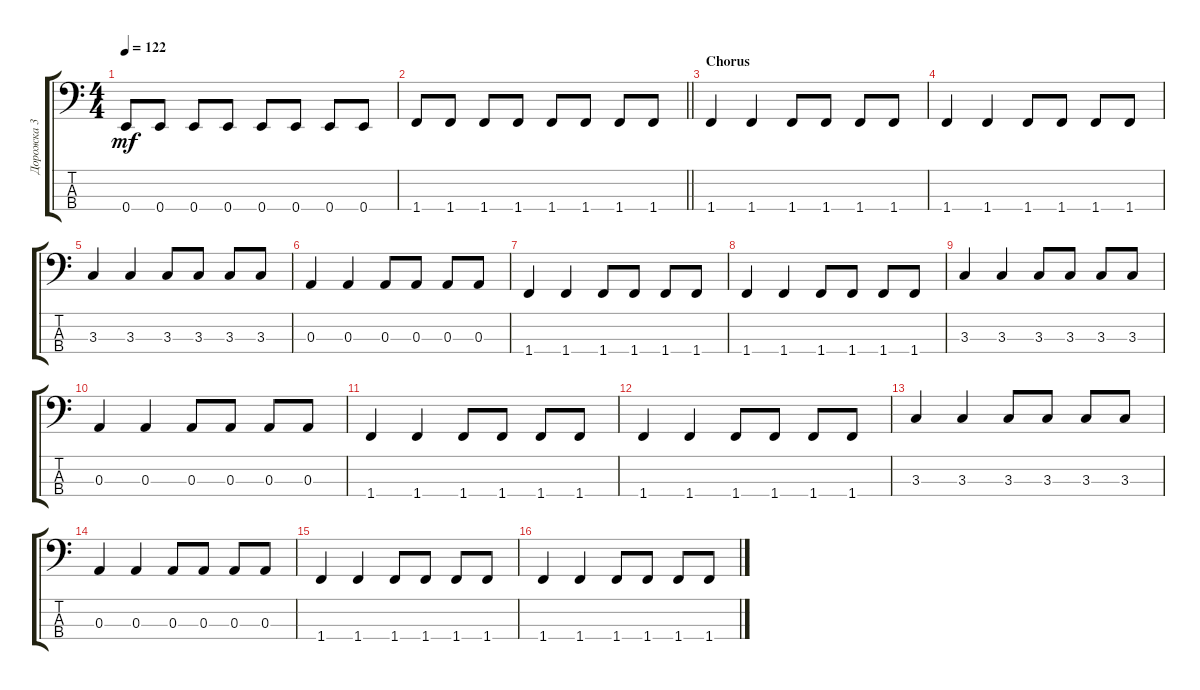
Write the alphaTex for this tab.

\track ("Дорожка 3" "Дорожка 3") {instrument electricbassfinger}
\staff {score tabs}
\tuning (G2 D2 A1 E1) {hide}
\ts (4 4)
\tempo 122
\clef f4
\ks c
0.4.8{dy mf} 0.4.8 0.4.8 0.4.8 0.4.8 0.4.8 0.4.8 0.4.8 |
\barLineRight lightlight
1.4.8 1.4.8 1.4.8 1.4.8 1.4.8 1.4.8 1.4.8 1.4.8 |
\section ("" "Сhorus")
1.4.4 1.4.4 1.4.8 1.4.8 1.4.8 1.4.8 |
1.4.4 1.4.4 1.4.8 1.4.8 1.4.8 1.4.8 |
3.3.4 3.3.4 3.3.8 3.3.8 3.3.8 3.3.8 |
0.3.4 0.3.4 0.3.8 0.3.8 0.3.8 0.3.8 |
1.4.4 1.4.4 1.4.8 1.4.8 1.4.8 1.4.8 |
1.4.4 1.4.4 1.4.8 1.4.8 1.4.8 1.4.8 |
3.3.4 3.3.4 3.3.8 3.3.8 3.3.8 3.3.8 |
0.3.4 0.3.4 0.3.8 0.3.8 0.3.8 0.3.8 |
1.4.4 1.4.4 1.4.8 1.4.8 1.4.8 1.4.8 |
1.4.4 1.4.4 1.4.8 1.4.8 1.4.8 1.4.8 |
3.3.4 3.3.4 3.3.8 3.3.8 3.3.8 3.3.8 |
0.3.4 0.3.4 0.3.8 0.3.8 0.3.8 0.3.8 |
1.4.4 1.4.4 1.4.8 1.4.8 1.4.8 1.4.8 |
1.4.4 1.4.4 1.4.8 1.4.8 1.4.8 1.4.8
